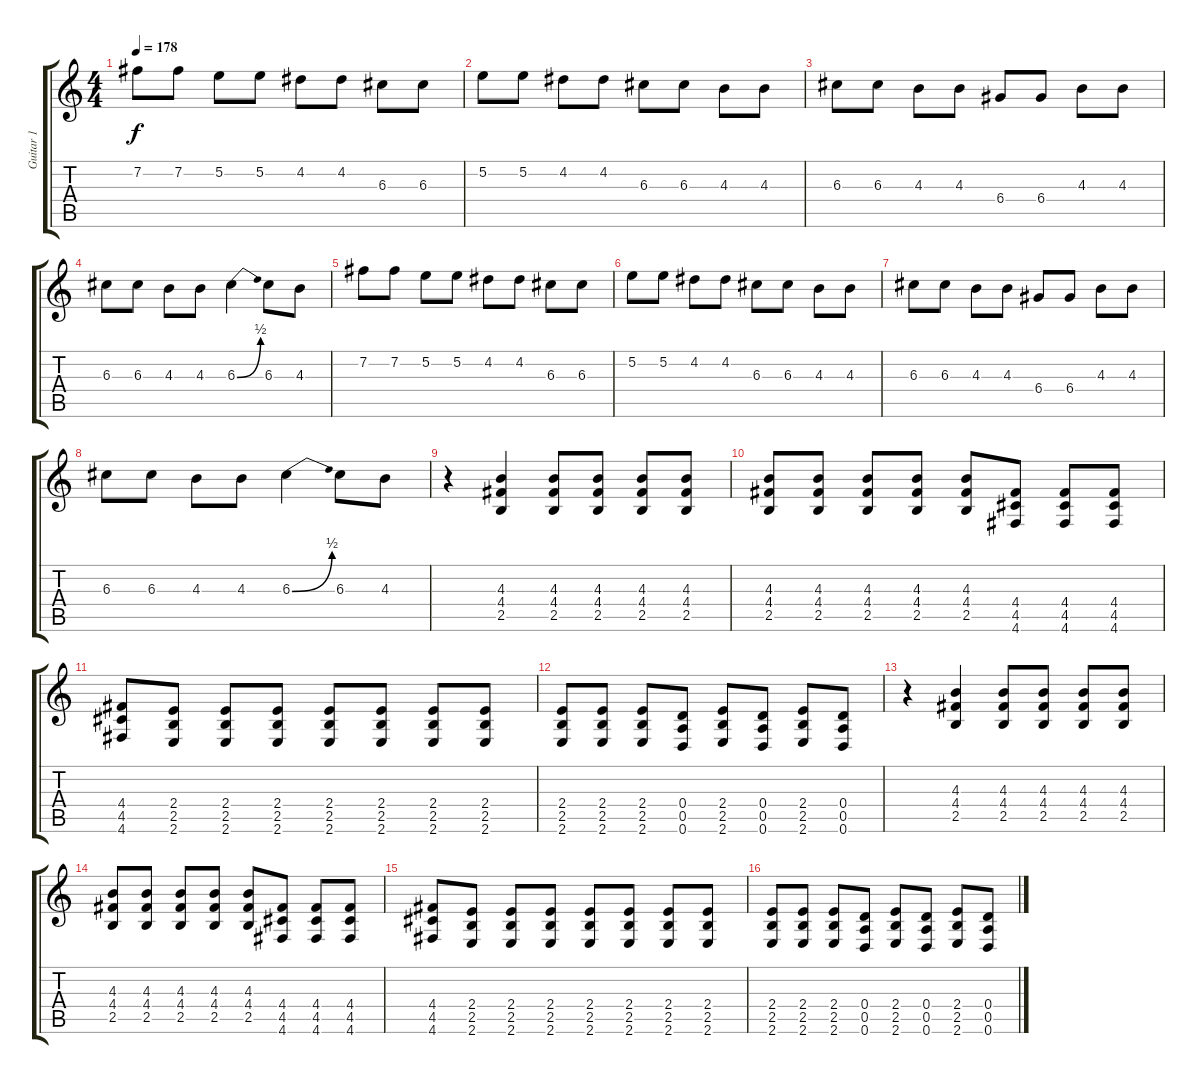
\track ("Guitar 1" "Guitar 1") {instrument distortionguitar}
\staff {score tabs}
\tuning (E4 B3 G3 D3 A2 D2) {hide}
\ts (4 4)
\tempo 178
\clef g2
\ks c
7.2.8{dy f} 7.2.8 5.2.8 5.2.8 4.2.8 4.2.8 6.3.8 6.3.8 |
5.2.8 5.2.8 4.2.8 4.2.8 6.3.8 6.3.8 4.3.8 4.3.8 |
6.3.8 6.3.8 4.3.8 4.3.8 6.4.8 6.4.8 4.3.8 4.3.8 |
6.3.8 6.3.8 4.3.8 4.3.8 6.3{be (bend 0 0 60 2)}.4 6.3.8 4.3.8 |
7.2.8 7.2.8 5.2.8 5.2.8 4.2.8 4.2.8 6.3.8 6.3.8 |
5.2.8 5.2.8 4.2.8 4.2.8 6.3.8 6.3.8 4.3.8 4.3.8 |
6.3.8 6.3.8 4.3.8 4.3.8 6.4.8 6.4.8 4.3.8 4.3.8 |
6.3.8 6.3.8 4.3.8 4.3.8 6.3{be (bend 0 0 60 2)}.4 6.3.8 4.3.8 |
r.4 (4.3 4.4 2.5).4 (4.3 4.4 2.5).8 (4.3 4.4 2.5).8 (4.3 4.4 2.5).8 (4.3 4.4 2.5).8 |
(4.3 4.4 2.5).8 (4.3 4.4 2.5).8 (4.3 4.4 2.5).8 (4.3 4.4 2.5).8 (4.3 4.4 2.5).8 (4.4 4.5 4.6).8 (4.4 4.5 4.6).8 (4.4 4.5 4.6).8 |
(4.4 4.5 4.6).8 (2.4 2.5 2.6).8 (2.4 2.5 2.6).8 (2.4 2.5 2.6).8 (2.4 2.5 2.6).8 (2.4 2.5 2.6).8 (2.4 2.5 2.6).8 (2.4 2.5 2.6).8 |
(2.4 2.5 2.6).8 (2.4 2.5 2.6).8 (2.4 2.5 2.6).8 (0.4 0.5 0.6).8 (2.4 2.5 2.6).8 (0.4 0.5 0.6).8 (2.4 2.5 2.6).8 (0.4 0.5 0.6).8 |
r.4 (4.3 4.4 2.5).4 (4.3 4.4 2.5).8 (4.3 4.4 2.5).8 (4.3 4.4 2.5).8 (4.3 4.4 2.5).8 |
(4.3 4.4 2.5).8 (4.3 4.4 2.5).8 (4.3 4.4 2.5).8 (4.3 4.4 2.5).8 (4.3 4.4 2.5).8 (4.4 4.5 4.6).8 (4.4 4.5 4.6).8 (4.4 4.5 4.6).8 |
(4.4 4.5 4.6).8 (2.4 2.5 2.6).8 (2.4 2.5 2.6).8 (2.4 2.5 2.6).8 (2.4 2.5 2.6).8 (2.4 2.5 2.6).8 (2.4 2.5 2.6).8 (2.4 2.5 2.6).8 |
(2.4 2.5 2.6).8 (2.4 2.5 2.6).8 (2.4 2.5 2.6).8 (0.4 0.5 0.6).8 (2.4 2.5 2.6).8 (0.4 0.5 0.6).8 (2.4 2.5 2.6).8 (0.4 0.5 0.6).8
